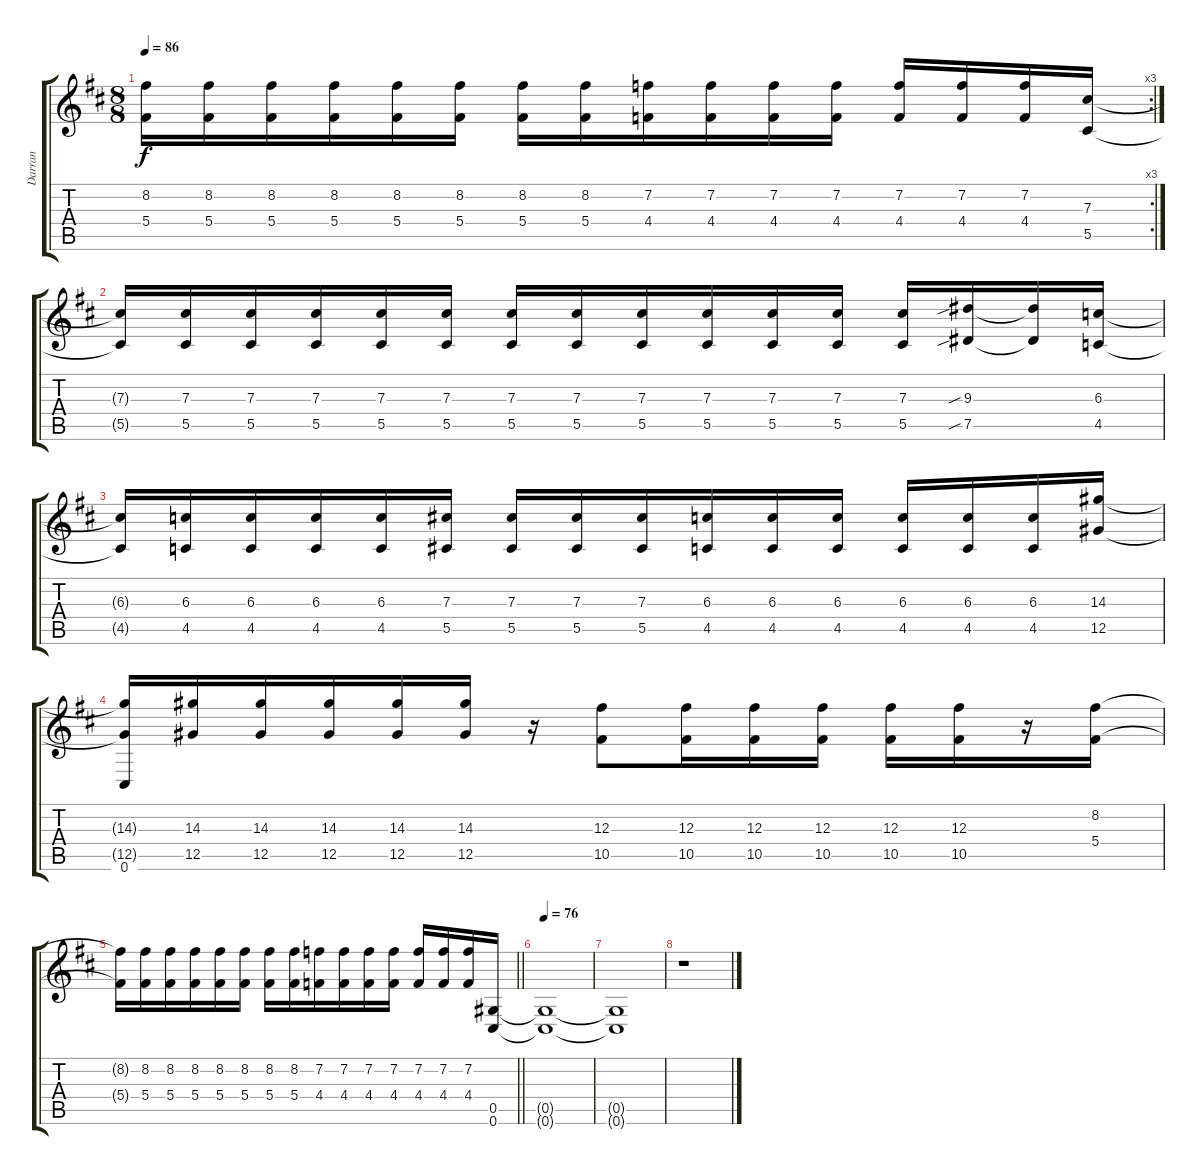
\track ("Darran" "Darran") {instrument distortionguitar}
\staff {score tabs}
\tuning (Eb4 Bb3 Gb3 Db3 Ab2 Db2) {hide}
\rc 3
\ts (8 8)
\tempo 86
\clef g2
\ks d
(8.2{t} 5.4{t}).16{dy f} (8.2 5.4).16 (8.2 5.4).16 (8.2 5.4).16 (8.2 5.4).16 (8.2 5.4).16 (8.2 5.4).16 (8.2 5.4).16 (7.2 4.4).16 (7.2 4.4).16 (7.2 4.4).16 (7.2 4.4).16 (7.2 4.4).16 (7.2 4.4).16 (7.2 4.4).16 (7.3 5.5).16 |
(7.3{t} 5.5{t}).16 (7.3 5.5).16 (7.3 5.5).16 (7.3 5.5).16 (7.3 5.5).16 (7.3 5.5).16 (7.3 5.5).16 (7.3 5.5).16 (7.3 5.5).16 (7.3 5.5).16 (7.3 5.5).16 (7.3 5.5).16 (7.3 5.5).16 (9.3{sib} 7.5{sib}).16 (9.3{t} 7.5{t}).16 (6.3 4.5).16 |
(6.3{t} 4.5{t}).16 (6.3 4.5).16 (6.3 4.5).16 (6.3 4.5).16 (6.3 4.5).16 (7.3 5.5).16 (7.3 5.5).16 (7.3 5.5).16 (7.3 5.5).16 (6.3 4.5).16 (6.3 4.5).16 (6.3 4.5).16 (6.3 4.5).16 (6.3 4.5).16 (6.3 4.5).16 (14.3 12.5).16 |
(14.3{t} 12.5{t} 0.6).16 (14.3 12.5).16 (14.3 12.5).16 (14.3 12.5).16 (14.3 12.5).16 (14.3 12.5).16 r.16 (12.3 10.5).8 (12.3 10.5).16 (12.3 10.5).16 (12.3 10.5).16 (12.3 10.5).16 (12.3 10.5).16 r.16 (8.2 5.4).16 |
\barLineRight lightlight
(8.2{t} 5.4{t}).16 (8.2 5.4).16 (8.2 5.4).16 (8.2 5.4).16 (8.2 5.4).16 (8.2 5.4).16 (8.2 5.4).16 (8.2 5.4).16 (7.2 4.4).16 (7.2 4.4).16 (7.2 4.4).16 (7.2 4.4).16 (7.2 4.4).16 (7.2 4.4).16 (7.2 4.4).16 (0.5 0.6).16 |
\tempo 76
(0.5{t} 0.6{t}).1 |
(0.5{t} 0.6{t}).1 |
r.1
